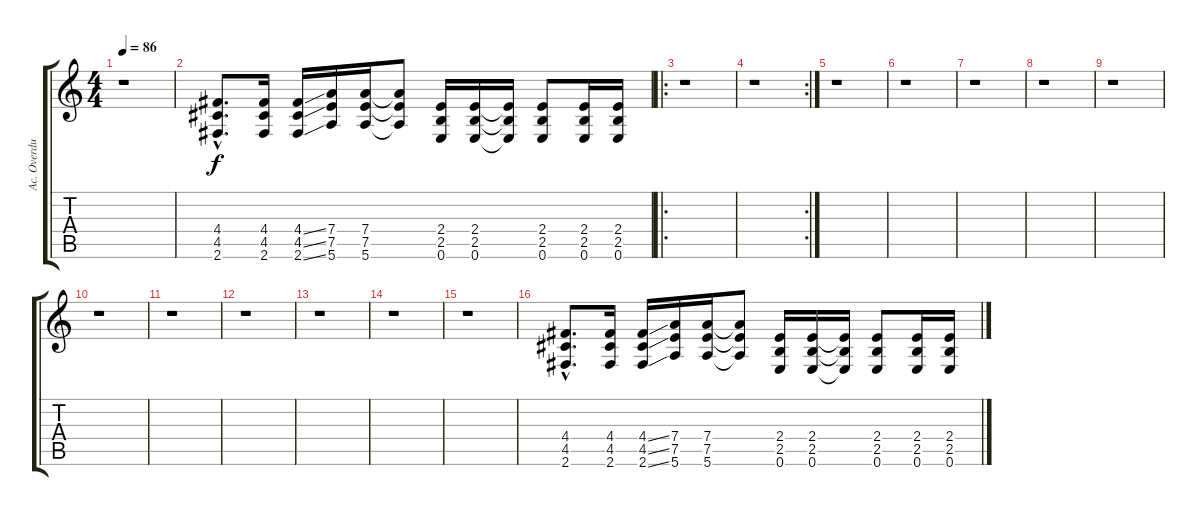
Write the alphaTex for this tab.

\track ("Ac. Overdubs" "Ac. Overdu") {instrument acousticguitarsteel}
\staff {score tabs}
\tuning (E4 B3 G3 D3 A2 E2) {hide}
\ts (4 4)
\tempo 86
\clef g2
\ks c
r.1{dy f} |
(4.4{hac} 4.5{hac} 2.6{hac}).8{d} (4.4 4.5 2.6).16 (4.4{ss} 4.5{ss} 2.6{ss}).16 (7.4 7.5 5.6).16 (7.4 7.5 5.6).16 (7.4{t} 7.5{t} 5.6{t}).8 (2.4 2.5 0.6).16 (2.4 2.5 0.6).16 (2.4{t} 2.5{t} 0.6{t}).16 (2.4 2.5 0.6).8 (2.4 2.5 0.6).16 (2.4 2.5 0.6).16 |
\ro
r.1 |
\rc 2
r.1 |
r.1 |
r.1 |
r.1 |
r.1 |
r.1 |
r.1 |
r.1 |
r.1 |
r.1 |
r.1 |
r.1 |
(4.4{hac} 4.5{hac} 2.6{hac}).8{d} (4.4 4.5 2.6).16 (4.4{ss} 4.5{ss} 2.6{ss}).16 (7.4 7.5 5.6).16 (7.4 7.5 5.6).16 (7.4{t} 7.5{t} 5.6{t}).8 (2.4 2.5 0.6).16 (2.4 2.5 0.6).16 (2.4{t} 2.5{t} 0.6{t}).16 (2.4 2.5 0.6).8 (2.4 2.5 0.6).16 (2.4 2.5 0.6).16
